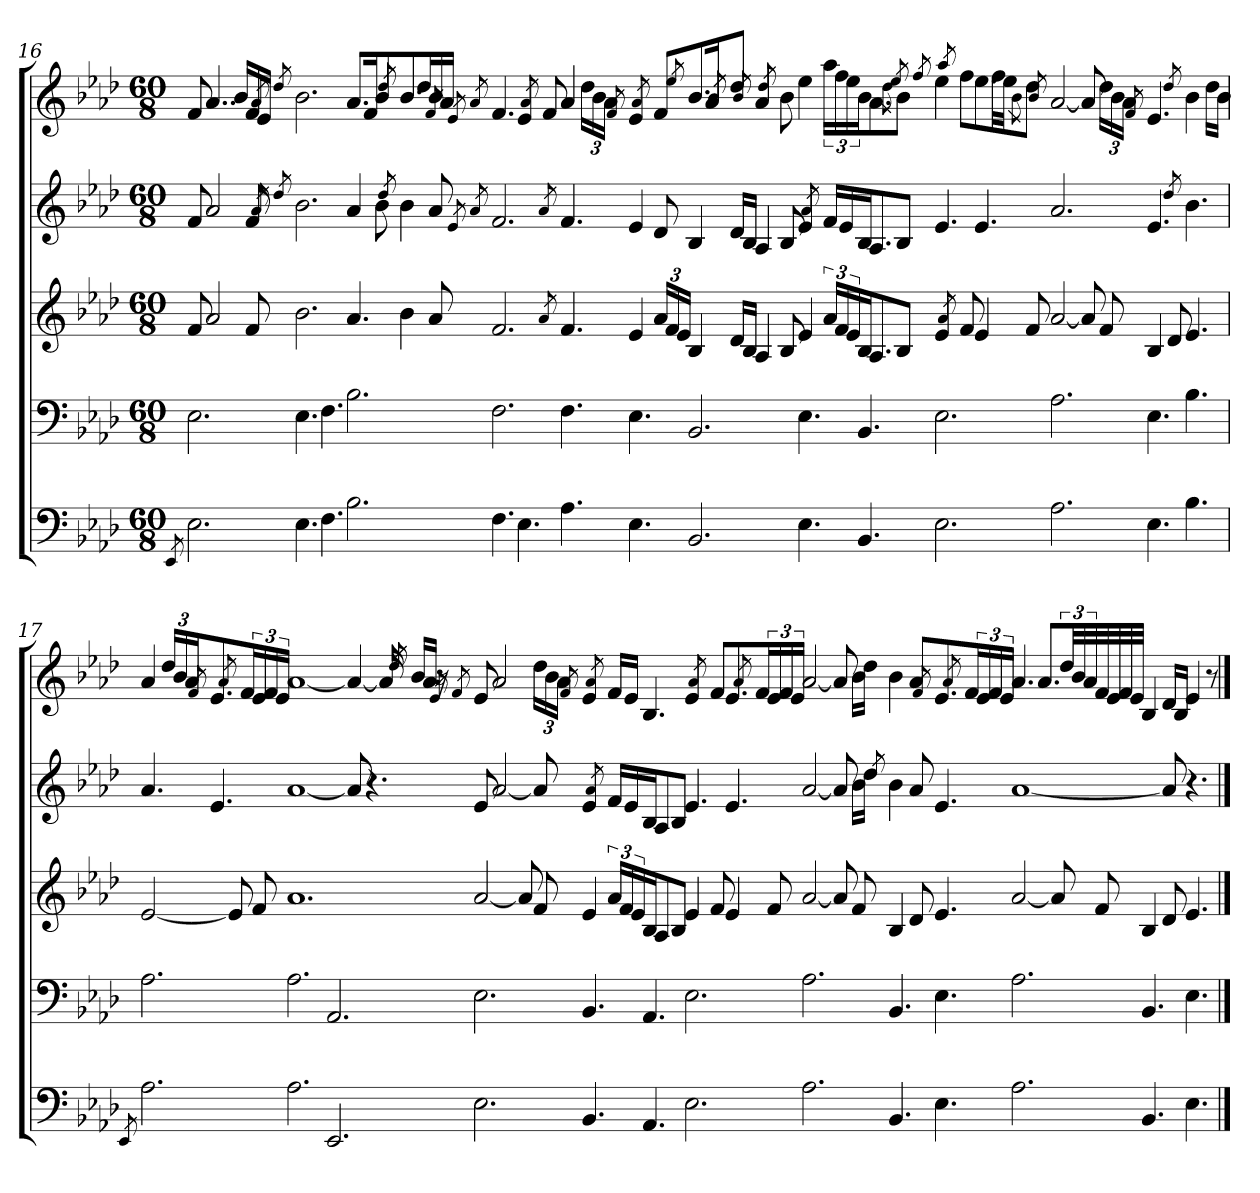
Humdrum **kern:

**kern	**kern	**kern	**kern	**kern
*part5	*part4	*part3	*part2	*part1
*staff5	*staff4	*staff3	*staff2	*staff1
*clefF4	*clefF4	*clefG2	*clefG2	*clefG2
*k[b-e-a-d-]	*k[b-e-a-d-]	*k[b-e-a-d-]	*k[b-e-a-d-]	*k[b-e-a-d-]
*M60/8	*M60/8	*M60/8	*M60/8	*M60/8
=16	=16	=16	=16	=16
8qEE-	.	.	.	.
2.E-	2.E-	8f	8f	8f
.	.	2a-	2a-	4..a-
.	.	.	.	16b-/LL
.	.	8f	8f	16f/
.	.	.	.	16e-/JJ
.	.	.	8qa-	8qa-
.	.	.	8qdd-	8qdd-
4.E-	4.E-	2.b-	2.b-	2.b-
4.F	4.F	.	.	.
2.B-	2.B-	4.a-	4a-	8.a-/L
.	.	.	.	16f/K
.	.	.	8b-	8b-/
.	.	.	8qdd-	8qdd-/
.	.	4b-	4b-	8.b-/
.	.	.	.	16dd-/L
.	.	8a-	8a-	16b-/
.	.	.	.	16a-/JJ
.	.	.	.	8qf
.	.	.	8qe-	8qe-
.	.	.	8qa-	8qa-
4.F	2.F	2.f	2.f	4.f
4.E-	.	.	.	4e-
.	.	.	.	8qa-
.	.	.	.	8f
.	.	8qa-	8qa-	.
4.A-	4.F	4.f	4.f	4a-
.	.	.	.	24dd-\LL
.	.	.	.	24b-\
.	.	.	.	24a-\JJ
.	.	.	.	8qf
4.E-	4.E-	4e-	4e-	4e-
.	.	.	.	8qa-
.	.	24a-/LL	8d-	8f/L
.	.	24f/	.	.
.	.	24e-/JJ	.	.
.	.	.	.	8qee-/
2.BB-	2.BB-	4B-	4B-	8.b-/
.	.	.	.	16a-/K
.	.	.	.	8qb-/
.	.	16d-/LL	16d-/LL	8dd-/J
.	.	16B-/JJ	16B-/JJ	.
.	.	.	.	8qb-
.	.	4A-	4A-	4a-
.	.	.	.	8qdd-
.	.	8B-	8B-	8b-
4.E-	4.E-	4e-	4e-	4ee-
.	.	.	8qa-	.
.	.	24a-/LL	16f/LL	24aa-\LL
.	.	24f/	.	24ff\
.	.	.	16e-/	.
.	.	24e-/	.	24ee-\
4.BB-	4.BB-	16B-/J	16B-/J	16b-\J
.	.	8.A-/	8.A-/	8.a-\
.	.	.	.	8qdd-\
.	.	8B-/J	8B-/J	8b-\J
.	.	.	.	8qee-
.	.	.	.	8qff
2.E-	2.E-	4e-	4.e-	4ee-
.	.	8qa-	.	8qaa-
.	.	8f	.	8ff\L
.	.	4e-	4.e-	8.ee-\
.	.	.	.	32ff\LL
.	.	.	.	32ee-\JJ
.	.	.	.	8qb-\
.	.	8f	.	8dd-\J
.	.	.	.	8qb-
2.A-	2.A-	[2a-	2.a-	[2a-
.	.	8a-]	.	8a-]
.	.	8f	.	24dd-\LL
.	.	.	.	24b-\
.	.	.	.	24a-\JJ
.	.	.	.	8qf
4.E-	4.E-	4B-	4.e-	4.e-
.	.	8d-	.	.
.	.	.	8qdd-	8qdd-
4.B-	4.B-	4.e-	4.b-	4b-
.	.	.	.	16dd-\LL
.	.	.	.	16b-\JJ
=17	=17	=17	=17	=17
8qEE-	.	.	.	.
2.A-	2.A-	[2e-	4.a-	4a-
.	.	.	.	24dd-/LL
.	.	.	.	24b-/
.	.	.	.	24a-/J
.	.	.	.	8qf/
.	.	.	4.e-	8.e-/
.	.	8e-]	.	.
.	.	.	.	8qa-/
.	.	.	.	16f/L
.	.	8f	.	24e-/
.	.	.	.	24f/
.	.	.	.	24e-/JJ
2.A-	2.A-	1.a-	[1a-	[1a-
2.EE-	2.AA-	.	.	.
.	.	.	8a-]	4a-_
.	.	.	4.r	.
.	.	.	.	16a-]
.	.	.	.	8qdd-
.	.	.	.	16b-/LL
.	.	.	.	16a-/JJ
.	.	.	.	16r
.	.	.	.	8qe-
.	.	.	.	8qf
2.E-	2.E-	[2a-	8e-	8e-
.	.	.	[2a-	2a-
.	.	8a-]	.	.
.	.	8f	8a-]	24dd-\LL
.	.	.	.	24b-\
.	.	.	.	24a-\JJ
.	.	.	.	8qf
4.BB-	4.BB-	4e-	4e-	4e-
.	.	.	8qa-	8qa-
.	.	24a-/LL	16f/LL	16f/LL
.	.	24f/	.	.
.	.	.	16e-/	16e-/JJ
.	.	24e-/	.	.
4.AA-	4.AA-	16B-/J	16B-/J	4.B-
.	.	8.A-/	8.A-/	.
.	.	8B-/J	8B-/J	.
2.E-	2.E-	4e-	4.e-	4e-
.	.	.	.	8qa-
.	.	8f	.	8f/L
.	.	4e-	4.e-	8.e-/
.	.	.	.	8qa-/
.	.	.	.	16f/L
.	.	8f	.	24e-/
.	.	.	.	24f/
.	.	.	.	24e-/JJ
2.A-	2.A-	[2a-	[2a-	[2a-
.	.	8a-]	8a-]	8a-]
.	.	8f	16b-\LL	16b-\LL
.	.	.	16dd-\JJ	16dd-\JJ
.	.	.	8qdd-	.
4.BB-	4.BB-	4B-	4b-	4b-
.	.	8d-	8a-	8a-/L
.	.	.	.	8qf/
4.E-	4.E-	4.e-	4.e-	8.e-/
.	.	.	.	8qa-/
.	.	.	.	16f/L
.	.	.	.	24e-/
.	.	.	.	24f/
.	.	.	.	24e-/JJ
2.A-	2.A-	[2a-	[1a-	4.a-
.	.	.	.	8.a-/L
.	.	8a-]	.	.
.	.	.	.	48dd-/LL
.	.	.	.	48b-/
.	.	.	.	48a-/
.	.	8f	.	32f/
.	.	.	.	32e-/
.	.	.	.	32f/
.	.	.	.	32e-/JJJ
4.BB-	4.BB-	4B-	.	4B-
.	.	8d-	8a-]	16d-/LL
.	.	.	.	16B-/JJ
4.E-	4.E-	4.e-	4.r	4e-
.	.	.	.	8r
==	==	==	==	==
*-	*-	*-	*-	*-
